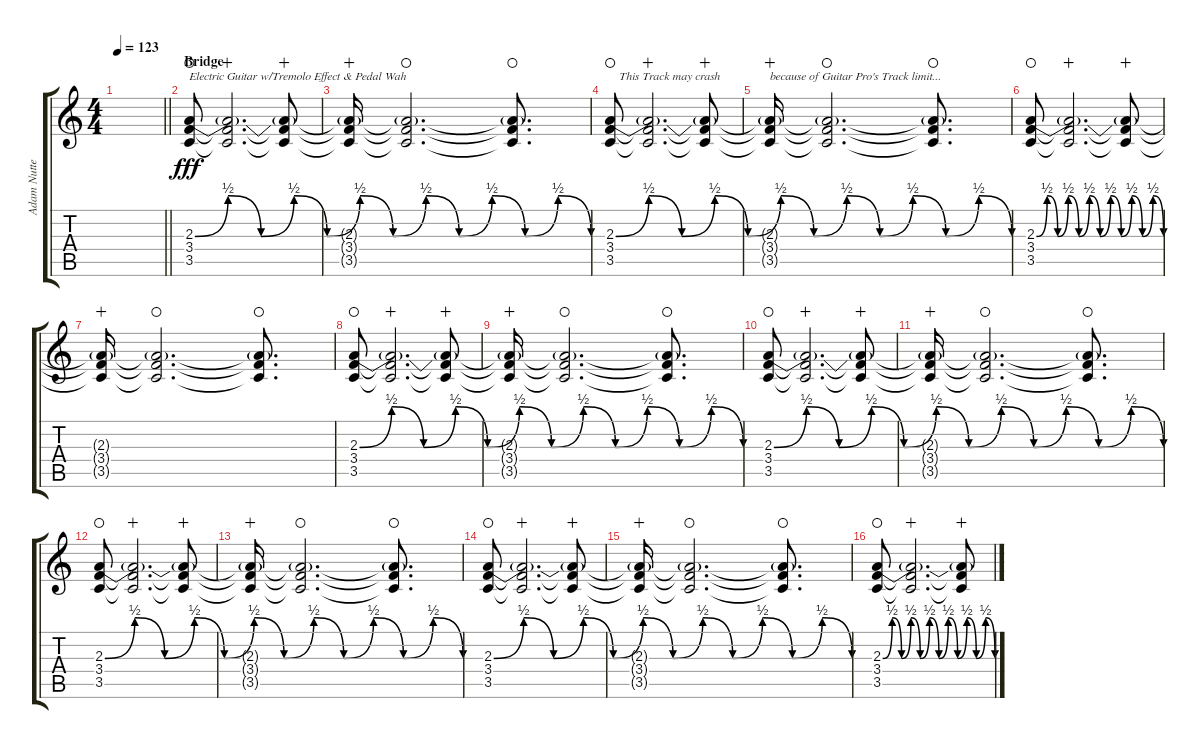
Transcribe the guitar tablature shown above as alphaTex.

\track ("Adam Nutter (Wah)" "Adam Nutte") {instrument electricguitarclean}
\staff {score tabs}
\tuning (E4 B3 G3 D3 A2 D2) {hide}
\ts (4 4)
\tempo 123
\clef g2
\barLineRight lightlight
\ks c
|
\section ("" "Bridge")
(2.3{be (custom 0 0 5 2 10 0 15 2 20 0 25 2 30 0 35 2 40 0 45 2 50 0 55 2 60 0)} 3.4 3.5).8{txt "Electric Guitar w/Tremolo Effect & Pedal Wah" dy fff volume 14 instrument electricguitarclean waho} (2.3{t} 3.4{t} 3.5{t}).2{d wahc} (2.3{t} 3.4{t} 3.5{t}).8{wahc} |
(2.3{t} 3.4{t} 3.5{t}).16{wahc} (2.3{t} 3.4{t} 3.5{t}).2{d waho} (2.3{t} 3.4{t} 3.5{t}).8{d waho} |
(2.3{be (custom 0 0 5 2 10 0 15 2 20 0 25 2 30 0 35 2 40 0 45 2 50 0 55 2 60 0)} 3.4 3.5).8{txt "   This Track may crash" waho} (2.3{t} 3.4{t} 3.5{t}).2{d wahc} (2.3{t} 3.4{t} 3.5{t}).8{wahc} |
(2.3{t} 3.4{t} 3.5{t}).16{txt "because of Guitar Pro's Track limit..." wahc} (2.3{t} 3.4{t} 3.5{t}).2{d waho} (2.3{t} 3.4{t} 3.5{t}).8{d waho} |
(2.3{be (custom 0 0 5 2 10 0 15 2 20 0 25 2 30 0 35 2 40 0 45 2 50 0 55 2 60 0)} 3.4 3.5).8{waho} (2.3{t} 3.4{t} 3.5{t}).2{d wahc} (2.3{t} 3.4{t} 3.5{t}).8{wahc} |
(2.3{t} 3.4{t} 3.5{t}).16{wahc} (2.3{t} 3.4{t} 3.5{t}).2{d waho} (2.3{t} 3.4{t} 3.5{t}).8{d waho} |
(2.3{be (custom 0 0 5 2 10 0 15 2 20 0 25 2 30 0 35 2 40 0 45 2 50 0 55 2 60 0)} 3.4 3.5).8{waho} (2.3{t} 3.4{t} 3.5{t}).2{d wahc} (2.3{t} 3.4{t} 3.5{t}).8{wahc} |
(2.3{t} 3.4{t} 3.5{t}).16{wahc} (2.3{t} 3.4{t} 3.5{t}).2{d waho} (2.3{t} 3.4{t} 3.5{t}).8{d waho} |
(2.3{be (custom 0 0 5 2 10 0 15 2 20 0 25 2 30 0 35 2 40 0 45 2 50 0 55 2 60 0)} 3.4 3.5).8{waho} (2.3{t} 3.4{t} 3.5{t}).2{d wahc} (2.3{t} 3.4{t} 3.5{t}).8{wahc} |
(2.3{t} 3.4{t} 3.5{t}).16{wahc} (2.3{t} 3.4{t} 3.5{t}).2{d waho} (2.3{t} 3.4{t} 3.5{t}).8{d waho} |
(2.3{be (custom 0 0 5 2 10 0 15 2 20 0 25 2 30 0 35 2 40 0 45 2 50 0 55 2 60 0)} 3.4 3.5).8{waho} (2.3{t} 3.4{t} 3.5{t}).2{d wahc} (2.3{t} 3.4{t} 3.5{t}).8{wahc} |
(2.3{t} 3.4{t} 3.5{t}).16{wahc} (2.3{t} 3.4{t} 3.5{t}).2{d waho} (2.3{t} 3.4{t} 3.5{t}).8{d waho} |
(2.3{be (custom 0 0 5 2 10 0 15 2 20 0 25 2 30 0 35 2 40 0 45 2 50 0 55 2 60 0)} 3.4 3.5).8{waho} (2.3{t} 3.4{t} 3.5{t}).2{d wahc} (2.3{t} 3.4{t} 3.5{t}).8{wahc} |
(2.3{t} 3.4{t} 3.5{t}).16{wahc} (2.3{t} 3.4{t} 3.5{t}).2{d waho} (2.3{t} 3.4{t} 3.5{t}).8{d waho} |
(2.3{be (custom 0 0 5 2 10 0 15 2 20 0 25 2 30 0 35 2 40 0 45 2 50 0 55 2 60 0)} 3.4 3.5).8{waho} (2.3{t} 3.4{t} 3.5{t}).2{d wahc} (2.3{t} 3.4{t} 3.5{t}).8{wahc}
